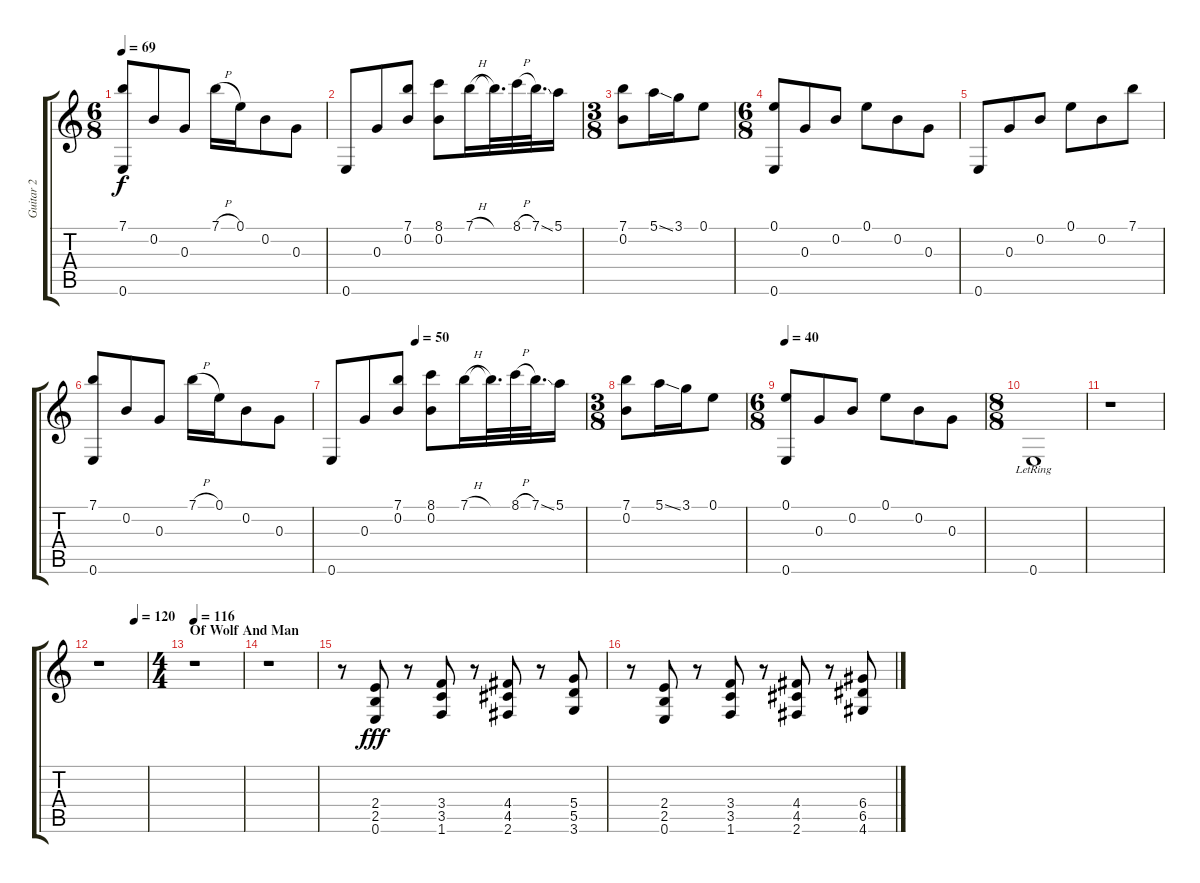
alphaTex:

\track ("Guitar 2" "Guitar 2") {instrument distortionguitar}
\staff {score tabs}
\tuning (E4 B3 G3 D3 A2 E2) {hide}
\ts (6 8)
\tempo 69
\clef g2
\ks c
(7.1 0.6).8{dy f} 0.2.8 0.3.8 7.1{h}.16 0.1.16 0.2.8 0.3.8 |
0.6.8 0.3.8 (7.1 0.2).8 (8.1 0.2).8 7.1{h}.16 7.1{t}.32{d} 8.1{h}.32 7.1{ss}.32{d} 5.1.16 |
\ts (3 8)
(7.1 0.2).8 5.1{ss}.16 3.1.16 0.1.8 |
\ts (6 8)
(0.1 0.6).8 0.3.8 0.2.8 0.1.8 0.2.8 0.3.8 |
0.6.8 0.3.8 0.2.8 0.1.8 0.2.8 7.1.8 |
(7.1 0.6).8 0.2.8 0.3.8 7.1{h}.16 0.1.16 0.2.8 0.3.8 |
\tempo (50 0.3333333333333333)
0.6.8 0.3.8 (7.1 0.2).8 (8.1 0.2).8 7.1{h}.16 7.1{t}.32{d} 8.1{h}.32 7.1{ss}.32{d} 5.1.16 |
\ts (3 8)
(7.1 0.2).8 5.1{ss}.16 3.1.16 0.1.8 |
\ts (6 8)
\tempo 40
(0.1 0.6).8 0.3.8 0.2.8 0.1.8 0.2.8 0.3.8 |
\ts (8 8)
0.6{lr}.1 |
r.1 |
\tempo (120 0.75)
r.1 |
\ts (4 4)
\section ("" "Of Wolf And Man")
\tempo 116
r.1 |
r.1 |
r.8 (2.4 2.5 0.6).8{dy fff} r.8 (3.4 3.5 1.6).8 r.8 (4.4 4.5 2.6).8 r.8 (5.4 5.5 3.6).8 |
r.8 (2.4 2.5 0.6).8 r.8 (3.4 3.5 1.6).8 r.8 (4.4 4.5 2.6).8 r.8 (6.4 6.5 4.6).8
